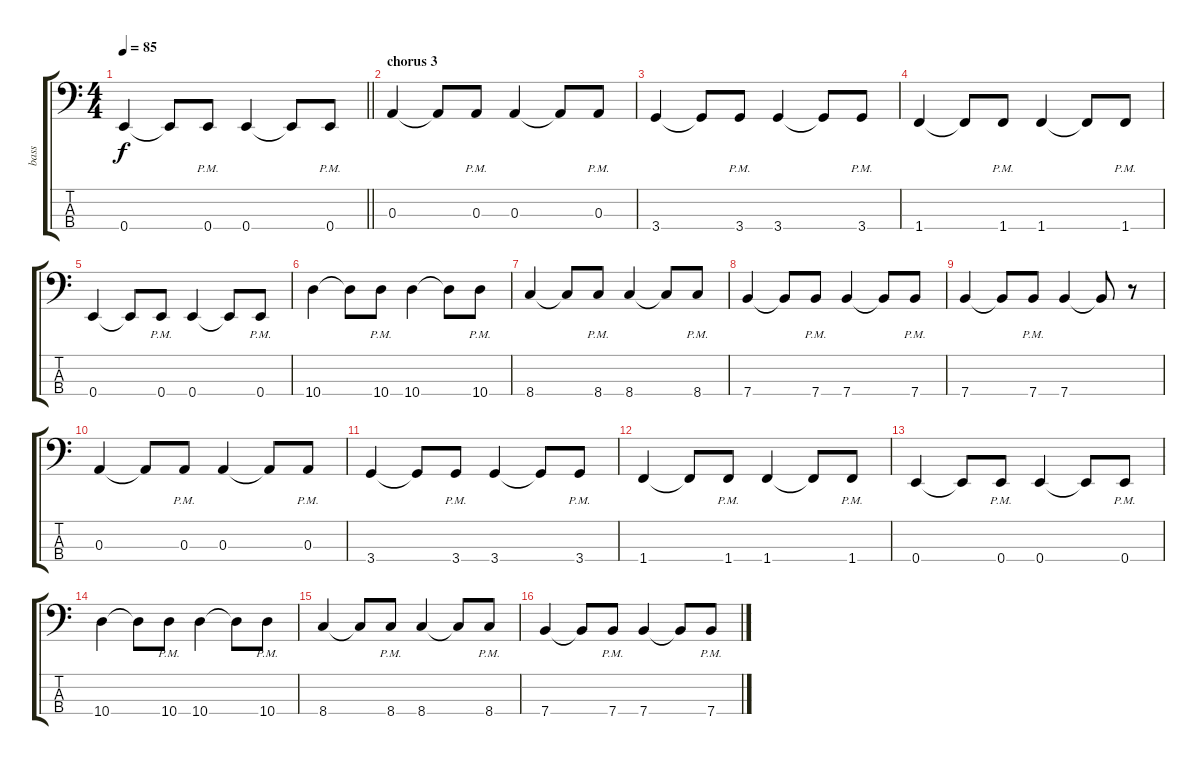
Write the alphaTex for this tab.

\track ("bass" "bass") {instrument acousticbass}
\staff {score tabs}
\tuning (G2 D2 A1 E1) {hide}
\ts (4 4)
\tempo 85
\clef f4
\barLineRight lightlight
\ks c
0.4.4{dy f} 0.4{t}.8 0.4{pm}.8 0.4.4 0.4{t}.8 0.4{pm}.8 |
\section ("" "chorus 3")
0.3.4 0.3{t}.8 0.3{pm}.8 0.3.4 0.3{t}.8 0.3{pm}.8 |
3.4.4 3.4{t}.8 3.4{pm}.8 3.4.4 3.4{t}.8 3.4{pm}.8 |
1.4.4 1.4{t}.8 1.4{pm}.8 1.4.4 1.4{t}.8 1.4{pm}.8 |
0.4.4 0.4{t}.8 0.4{pm}.8 0.4.4 0.4{t}.8 0.4{pm}.8 |
10.4.4 10.4{t}.8 10.4{pm}.8 10.4.4 10.4{t}.8 10.4{pm}.8 |
8.4.4 8.4{t}.8 8.4{pm}.8 8.4.4 8.4{t}.8 8.4{pm}.8 |
7.4.4 7.4{t}.8 7.4{pm}.8 7.4.4 7.4{t}.8 7.4{pm}.8 |
7.4.4 7.4{t}.8 7.4{pm}.8 7.4.4 7.4{t}.8 r.8 |
0.3.4 0.3{t}.8 0.3{pm}.8 0.3.4 0.3{t}.8 0.3{pm}.8 |
3.4.4 3.4{t}.8 3.4{pm}.8 3.4.4 3.4{t}.8 3.4{pm}.8 |
1.4.4 1.4{t}.8 1.4{pm}.8 1.4.4 1.4{t}.8 1.4{pm}.8 |
0.4.4 0.4{t}.8 0.4{pm}.8 0.4.4 0.4{t}.8 0.4{pm}.8 |
10.4.4 10.4{t}.8 10.4{pm}.8 10.4.4 10.4{t}.8 10.4{pm}.8 |
8.4.4 8.4{t}.8 8.4{pm}.8 8.4.4 8.4{t}.8 8.4{pm}.8 |
7.4.4 7.4{t}.8 7.4{pm}.8 7.4.4 7.4{t}.8 7.4{pm}.8
